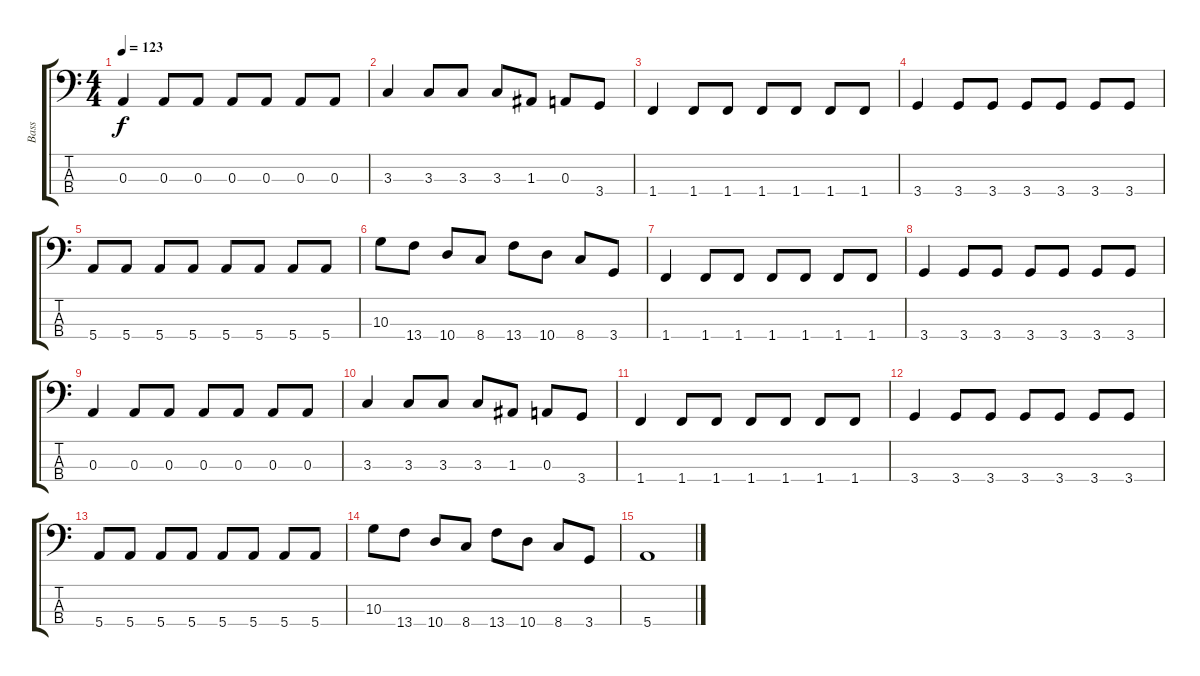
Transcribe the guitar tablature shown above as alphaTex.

\track ("Bass" "Bass") {instrument electricbassfinger}
\staff {score tabs}
\tuning (G2 D2 A1 E1) {hide}
\ts (4 4)
\tempo 123
\clef f4
\ks c
0.3.4{dy f} 0.3.8 0.3.8 0.3.8 0.3.8 0.3.8 0.3.8 |
3.3.4 3.3.8 3.3.8 3.3.8 1.3.8 0.3.8 3.4.8 |
1.4.4 1.4.8 1.4.8 1.4.8 1.4.8 1.4.8 1.4.8 |
3.4.4 3.4.8 3.4.8 3.4.8 3.4.8 3.4.8 3.4.8 |
5.4.8 5.4.8 5.4.8 5.4.8 5.4.8 5.4.8 5.4.8 5.4.8 |
10.3.8 13.4.8 10.4.8 8.4.8 13.4.8 10.4.8 8.4.8 3.4.8 |
1.4.4 1.4.8 1.4.8 1.4.8 1.4.8 1.4.8 1.4.8 |
3.4.4 3.4.8 3.4.8 3.4.8 3.4.8 3.4.8 3.4.8 |
0.3.4 0.3.8 0.3.8 0.3.8 0.3.8 0.3.8 0.3.8 |
3.3.4 3.3.8 3.3.8 3.3.8 1.3.8 0.3.8 3.4.8 |
1.4.4 1.4.8 1.4.8 1.4.8 1.4.8 1.4.8 1.4.8 |
3.4.4 3.4.8 3.4.8 3.4.8 3.4.8 3.4.8 3.4.8 |
5.4.8 5.4.8 5.4.8 5.4.8 5.4.8 5.4.8 5.4.8 5.4.8 |
10.3.8 13.4.8 10.4.8 8.4.8 13.4.8 10.4.8 8.4.8 3.4.8 |
5.4.1
